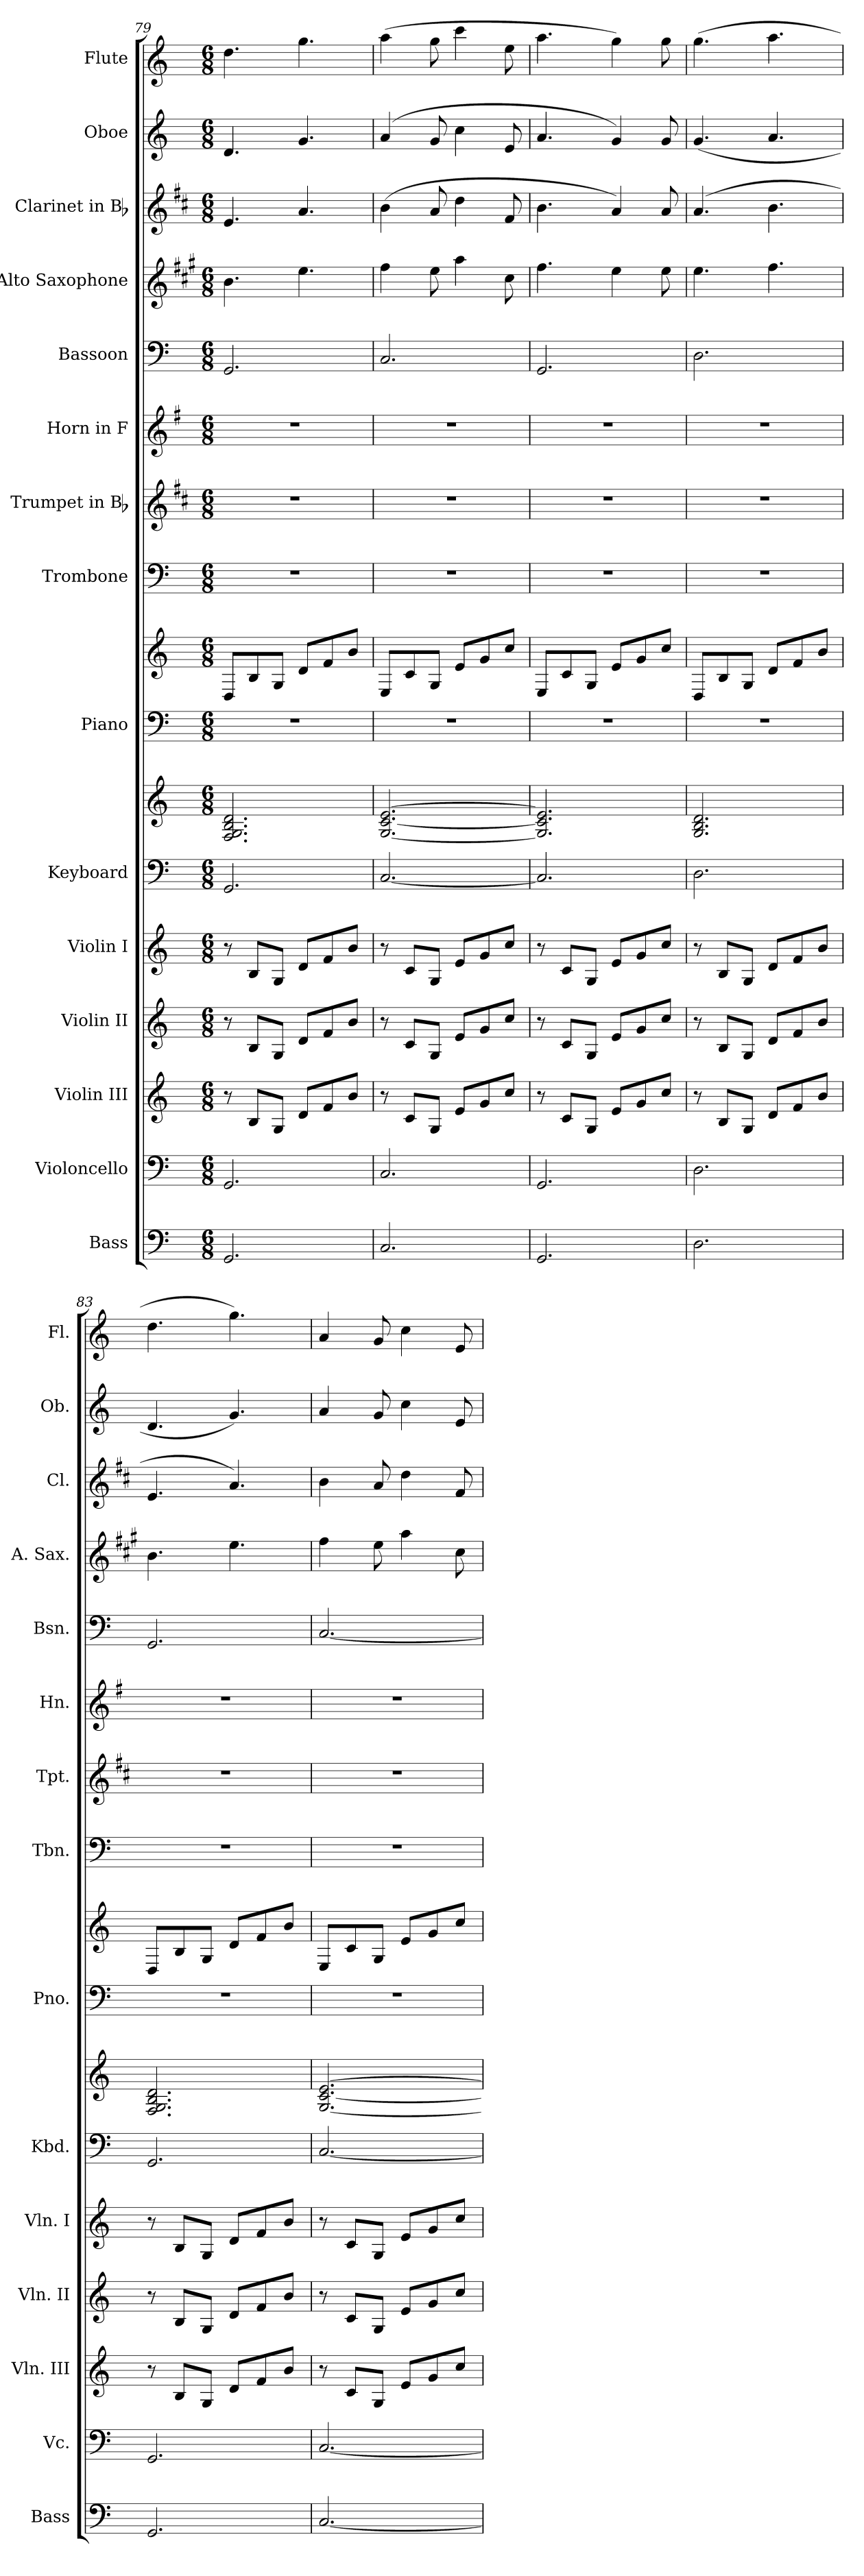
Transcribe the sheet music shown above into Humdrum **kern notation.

**kern	**kern	**kern	**kern	**kern	**kern	**kern	**kern	**kern	**kern	**kern	**kern	**kern	**kern	**kern	**kern	**kern
*part15	*part14	*part13	*part12	*part11	*part10	*part10	*part9	*part9	*part8	*part7	*part6	*part5	*part4	*part3	*part2	*part1
*staff17	*staff16	*staff15	*staff14	*staff13	*staff12	*staff11	*staff10	*staff9	*staff8	*staff7	*staff6	*staff5	*staff4	*staff3	*staff2	*staff1
*I"Bass	*I"Violoncello	*I"Violin III	*I"Violin II	*I"Violin I	*I"Keyboard	*	*I"Piano	*	*I"Trombone	*I"Trumpet in Bb	*I"Horn in F	*I"Bassoon	*I"Alto Saxophone	*I"Clarinet in Bb	*I"Oboe	*I"Flute
*I'Bass	*I'Vc.	*I'Vln. III	*I'Vln. II	*I'Vln. I	*I'Kbd.	*	*I'Pno.	*	*I'Tbn.	*I'Tpt.	*I'Hn.	*I'Bsn.	*I'A. Sax.	*I'Cl.	*I'Ob.	*I'Fl.
*clefF4	*clefF4	*clefG2	*clefG2	*clefG2	*clefF4	*clefG2	*clefF4	*clefG2	*clefF4	*clefG2	*clefG2	*clefF4	*clefG2	*clefG2	*clefG2	*clefG2
*ITrd7c12	*	*	*	*	*	*	*	*	*	*ITrd1c2	*ITrd4c7	*	*ITrd5c9	*ITrd1c2	*	*
*k[]	*k[]	*k[]	*k[]	*k[]	*k[]	*k[]	*k[]	*k[]	*k[]	*k[]	*k[]	*k[]	*k[]	*k[]	*k[]	*k[]
*C:	*C:	*C:	*C:	*C:	*C:	*C:	*C:	*C:	*C:	*C:	*C:	*C:	*C:	*C:	*C:	*C:
*M6/8	*M6/8	*M6/8	*M6/8	*M6/8	*M6/8	*M6/8	*M6/8	*M6/8	*M6/8	*M6/8	*M6/8	*M6/8	*M6/8	*M6/8	*M6/8	*M6/8
=79	=79	=79	=79	=79	=79	=79	=79	=79	=79	=79	=79	=79	=79	=79	=79	=79
!	!	!	!	!	!	!	!LO:N:vis=1	!	!LO:N:vis=1	!LO:N:vis=1	!LO:N:vis=1	!	!	!	!	!
2.GGGi/	2.GGi/	8r	8r	8r	2.GGi/	2.Fi/ 2.Gi 2.Bi 2.di	2.r	8Di/L	2.r	2.r	2.r	2.GGi/	4.di\	4.di/	4.di/	4.ddi\
.	.	8Bi/L	8Bi/L	8Bi/L	.	.	.	8Bi/	.	.	.	.	.	.	.	.
.	.	8Gi/J	8Gi/J	8Gi/J	.	.	.	8Gi/J	.	.	.	.	.	.	.	.
.	.	8di/L	8di/L	8di/L	.	.	.	8di/L	.	.	.	.	4.gi\	4.gi/	4.gi/	4.ggi\
.	.	8fi/	8fi/	8fi/	.	.	.	8fi/	.	.	.	.	.	.	.	.
.	.	8bi/J	8bi/J	8bi/J	.	.	.	8bi/J	.	.	.	.	.	.	.	.
=80	=80	=80	=80	=80	=80	=80	=80	=80	=80	=80	=80	=80	=80	=80	=80	=80
!	!	!	!	!	!	!	!LO:N:vis=1	!	!LO:N:vis=1	!LO:N:vis=1	!LO:N:vis=1	!	!	!	!	!
2.CCi/	2.Ci/	8r	8r	8r	[<2.Ci/	[<2.Gi/ [<2.ci [>2.ei	2.r	8Ei/L	2.r	2.r	2.r	2.Ci/	4ai\	(4ai\	(4ai/	(4aai\
.	.	8ci/L	8ci/L	8ci/L	.	.	.	8ci/	.	.	.	.	.	.	.	.
.	.	8Gi/J	8Gi/J	8Gi/J	.	.	.	8Gi/J	.	.	.	.	8gi\	8gi/	8gi/	8ggi\
.	.	8ei/L	8ei/L	8ei/L	.	.	.	8ei/L	.	.	.	.	4cci\	4cci\	4cci\	4ccci\
.	.	8gi/	8gi/	8gi/	.	.	.	8gi/	.	.	.	.	.	.	.	.
.	.	8cci/J	8cci/J	8cci/J	.	.	.	8cci/J	.	.	.	.	8ei\	8ei/	8ei/	8eei\
=81	=81	=81	=81	=81	=81	=81	=81	=81	=81	=81	=81	=81	=81	=81	=81	=81
!	!	!	!	!	!	!	!LO:N:vis=1	!	!LO:N:vis=1	!LO:N:vis=1	!LO:N:vis=1	!	!	!	!	!
2.GGGi/	2.GGi/	8r	8r	8r	2.Ci/]	2.Gi/] 2.ci] 2.ei]	2.r	8Ei/L	2.r	2.r	2.r	2.GGi/	4.ai\	4.ai\	4.ai/	4.aai\
.	.	8ci/L	8ci/L	8ci/L	.	.	.	8ci/	.	.	.	.	.	.	.	.
.	.	8Gi/J	8Gi/J	8Gi/J	.	.	.	8Gi/J	.	.	.	.	.	.	.	.
.	.	8ei/L	8ei/L	8ei/L	.	.	.	8ei/L	.	.	.	.	4gi\	4gi/)	4gi/)	4ggi\)
.	.	8gi/	8gi/	8gi/	.	.	.	8gi/	.	.	.	.	.	.	.	.
.	.	8cci/J	8cci/J	8cci/J	.	.	.	8cci/J	.	.	.	.	8gi\	8gi/	8gi/	8ggi\
=82	=82	=82	=82	=82	=82	=82	=82	=82	=82	=82	=82	=82	=82	=82	=82	=82
!	!	!	!	!	!	!	!LO:N:vis=1	!	!LO:N:vis=1	!LO:N:vis=1	!LO:N:vis=1	!	!	!	!	!
2.DDi\	2.Di\	8r	8r	8r	2.Di\	2.Gi/ 2.Bi 2.di	2.r	8Di/L	2.r	2.r	2.r	2.Di\	4.gi\	(4.gi/	(4.gi/	(4.ggi\
.	.	8Bi/L	8Bi/L	8Bi/L	.	.	.	8Bi/	.	.	.	.	.	.	.	.
.	.	8Gi/J	8Gi/J	8Gi/J	.	.	.	8Gi/J	.	.	.	.	.	.	.	.
.	.	8di/L	8di/L	8di/L	.	.	.	8di/L	.	.	.	.	4.ai\	4.ai\	4.ai/	4.aai\
.	.	8fi/	8fi/	8fi/	.	.	.	8fi/	.	.	.	.	.	.	.	.
.	.	8bi/J	8bi/J	8bi/J	.	.	.	8bi/J	.	.	.	.	.	.	.	.
=83	=83	=83	=83	=83	=83	=83	=83	=83	=83	=83	=83	=83	=83	=83	=83	=83
!	!	!	!	!	!	!	!LO:N:vis=1	!	!LO:N:vis=1	!LO:N:vis=1	!LO:N:vis=1	!	!	!	!	!
2.GGGi/	2.GGi/	8r	8r	8r	2.GGi/	2.Fi/ 2.Gi 2.Bi 2.di	2.r	8Di/L	2.r	2.r	2.r	2.GGi/	4.di\	4.di/	4.di/	4.ddi\
.	.	8Bi/L	8Bi/L	8Bi/L	.	.	.	8Bi/	.	.	.	.	.	.	.	.
.	.	8Gi/J	8Gi/J	8Gi/J	.	.	.	8Gi/J	.	.	.	.	.	.	.	.
.	.	8di/L	8di/L	8di/L	.	.	.	8di/L	.	.	.	.	4.gi\	4.gi/)	4.gi/)	4.ggi\)
.	.	8fi/	8fi/	8fi/	.	.	.	8fi/	.	.	.	.	.	.	.	.
.	.	8bi/J	8bi/J	8bi/J	.	.	.	8bi/J	.	.	.	.	.	.	.	.
=84	=84	=84	=84	=84	=84	=84	=84	=84	=84	=84	=84	=84	=84	=84	=84	=84
!	!	!	!	!	!	!	!LO:N:vis=1	!	!LO:N:vis=1	!LO:N:vis=1	!LO:N:vis=1	!	!	!	!	!
[<2.CCi/	[<2.Ci/	8r	8r	8r	[<2.Ci/	[<2.Gi/ [<2.ci [>2.ei	2.r	8Ei/L	2.r	2.r	2.r	[<2.Ci/	4ai\	4ai\	4ai/	4ai/
.	.	8ci/L	8ci/L	8ci/L	.	.	.	8ci/	.	.	.	.	.	.	.	.
.	.	8Gi/J	8Gi/J	8Gi/J	.	.	.	8Gi/J	.	.	.	.	8gi\	8gi/	8gi/	8gi/
.	.	8ei/L	8ei/L	8ei/L	.	.	.	8ei/L	.	.	.	.	4cci\	4cci\	4cci\	4cci\
.	.	8gi/	8gi/	8gi/	.	.	.	8gi/	.	.	.	.	.	.	.	.
.	.	8cci/J	8cci/J	8cci/J	.	.	.	8cci/J	.	.	.	.	8ei\	8ei/	8ei/	8ei/
=	=	=	=	=	=	=	=	=	=	=	=	=	=	=	=	=
*-	*-	*-	*-	*-	*-	*-	*-	*-	*-	*-	*-	*-	*-	*-	*-	*-
